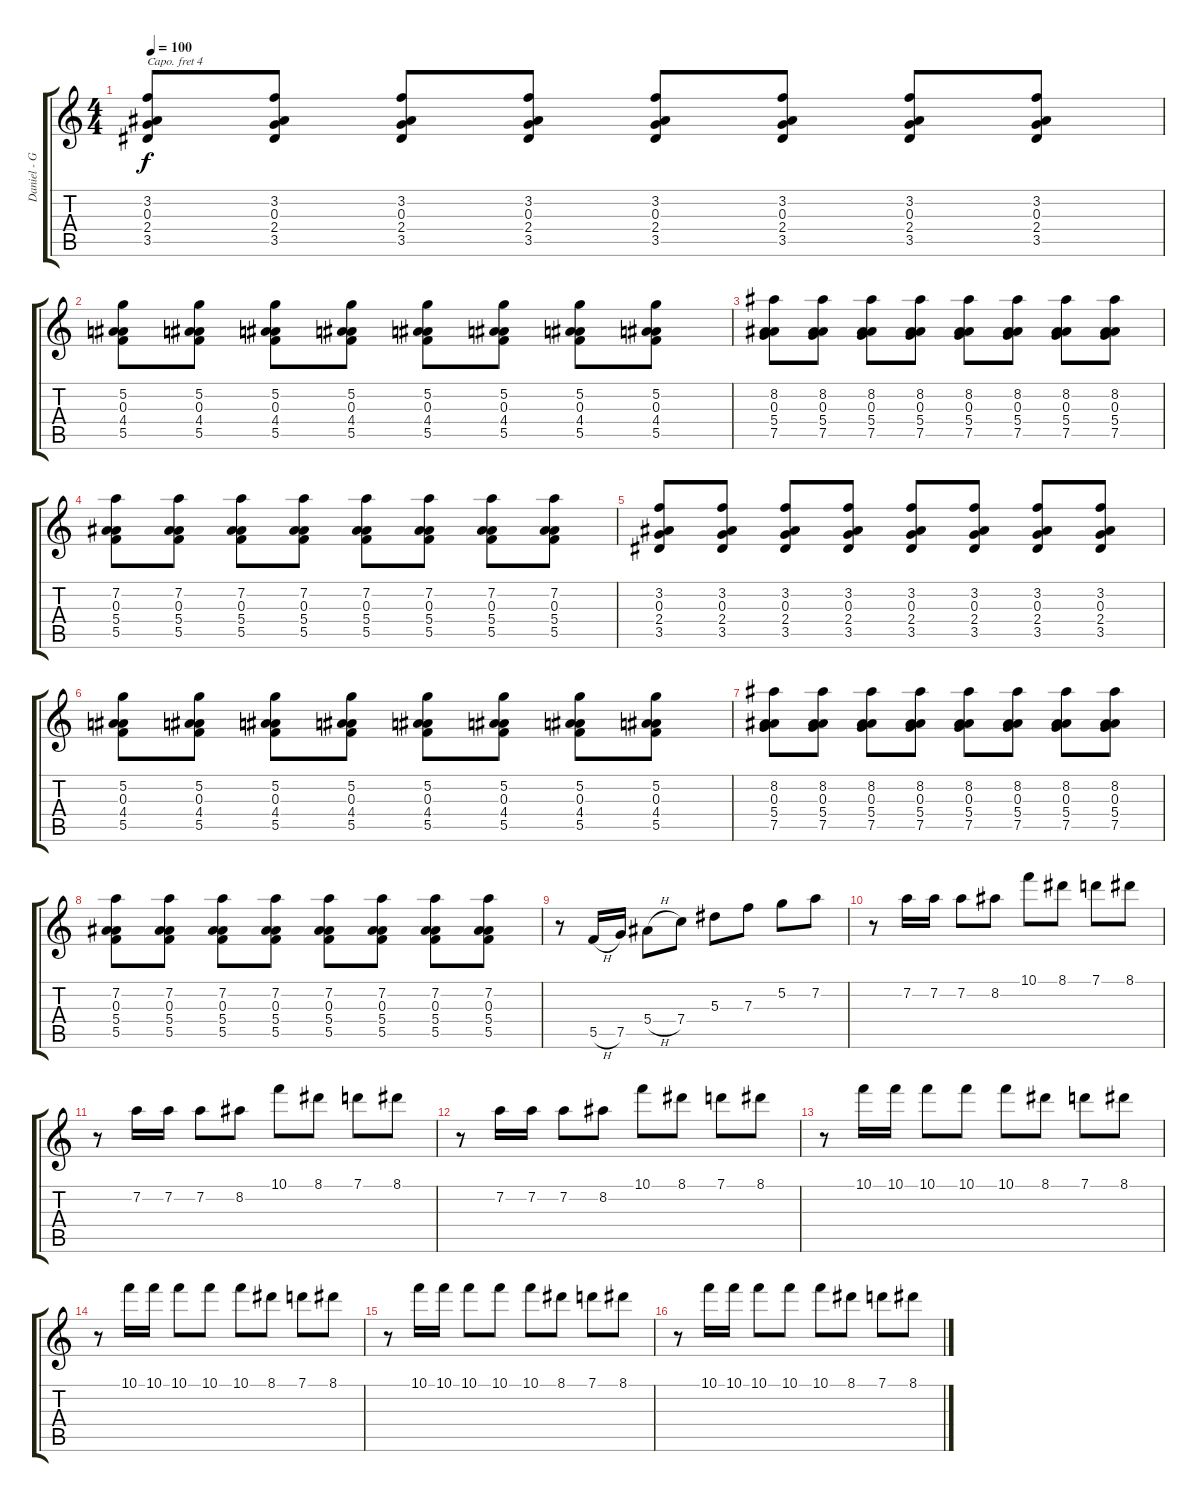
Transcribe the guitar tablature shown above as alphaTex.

\track ("Daniel - Gitarre" "Daniel - G") {instrument acousticguitarnylon}
\staff {score tabs}
\capo 4
\tuning (Eb4 Bb3 Gb3 Db3 Ab2 Db2) {hide}
\ts (4 4)
\tempo 100
\clef g2
\ks c
(3.2 0.3 2.4 3.5).8{dy f} (3.2 0.3 2.4 3.5).8 (3.2 0.3 2.4 3.5).8 (3.2 0.3 2.4 3.5).8 (3.2 0.3 2.4 3.5).8 (3.2 0.3 2.4 3.5).8 (3.2 0.3 2.4 3.5).8 (3.2 0.3 2.4 3.5).8 |
(5.2 0.3 4.4 5.5).8 (5.2 0.3 4.4 5.5).8 (5.2 0.3 4.4 5.5).8 (5.2 0.3 4.4 5.5).8 (5.2 0.3 4.4 5.5).8 (5.2 0.3 4.4 5.5).8 (5.2 0.3 4.4 5.5).8 (5.2 0.3 4.4 5.5).8 |
(8.2 0.3 5.4 7.5).8 (8.2 0.3 5.4 7.5).8 (8.2 0.3 5.4 7.5).8 (8.2 0.3 5.4 7.5).8 (8.2 0.3 5.4 7.5).8 (8.2 0.3 5.4 7.5).8 (8.2 0.3 5.4 7.5).8 (8.2 0.3 5.4 7.5).8 |
(7.2 0.3 5.4 5.5).8 (7.2 0.3 5.4 5.5).8 (7.2 0.3 5.4 5.5).8 (7.2 0.3 5.4 5.5).8 (7.2 0.3 5.4 5.5).8 (7.2 0.3 5.4 5.5).8 (7.2 0.3 5.4 5.5).8 (7.2 0.3 5.4 5.5).8 |
(3.2 0.3 2.4 3.5).8 (3.2 0.3 2.4 3.5).8 (3.2 0.3 2.4 3.5).8 (3.2 0.3 2.4 3.5).8 (3.2 0.3 2.4 3.5).8 (3.2 0.3 2.4 3.5).8 (3.2 0.3 2.4 3.5).8 (3.2 0.3 2.4 3.5).8 |
(5.2 0.3 4.4 5.5).8 (5.2 0.3 4.4 5.5).8 (5.2 0.3 4.4 5.5).8 (5.2 0.3 4.4 5.5).8 (5.2 0.3 4.4 5.5).8 (5.2 0.3 4.4 5.5).8 (5.2 0.3 4.4 5.5).8 (5.2 0.3 4.4 5.5).8 |
(8.2 0.3 5.4 7.5).8 (8.2 0.3 5.4 7.5).8 (8.2 0.3 5.4 7.5).8 (8.2 0.3 5.4 7.5).8 (8.2 0.3 5.4 7.5).8 (8.2 0.3 5.4 7.5).8 (8.2 0.3 5.4 7.5).8 (8.2 0.3 5.4 7.5).8 |
(7.2 0.3 5.4 5.5).8 (7.2 0.3 5.4 5.5).8 (7.2 0.3 5.4 5.5).8 (7.2 0.3 5.4 5.5).8 (7.2 0.3 5.4 5.5).8 (7.2 0.3 5.4 5.5).8 (7.2 0.3 5.4 5.5).8 (7.2 0.3 5.4 5.5).8 |
r.8 5.5{h}.16 7.5.16 5.4{h}.8 7.4.8 5.3.8 7.3.8 5.2.8 7.2.8 |
r.8 7.2.16 7.2.16 7.2.8 8.2.8 10.1.8 8.1.8 7.1.8 8.1.8 |
r.8 7.2.16 7.2.16 7.2.8 8.2.8 10.1.8 8.1.8 7.1.8 8.1.8 |
r.8 7.2.16 7.2.16 7.2.8 8.2.8 10.1.8 8.1.8 7.1.8 8.1.8 |
r.8 10.1.16 10.1.16 10.1.8 10.1.8 10.1.8 8.1.8 7.1.8 8.1.8 |
r.8 10.1.16 10.1.16 10.1.8 10.1.8 10.1.8 8.1.8 7.1.8 8.1.8 |
r.8 10.1.16 10.1.16 10.1.8 10.1.8 10.1.8 8.1.8 7.1.8 8.1.8 |
r.8 10.1.16 10.1.16 10.1.8 10.1.8 10.1.8 8.1.8 7.1.8 8.1.8
